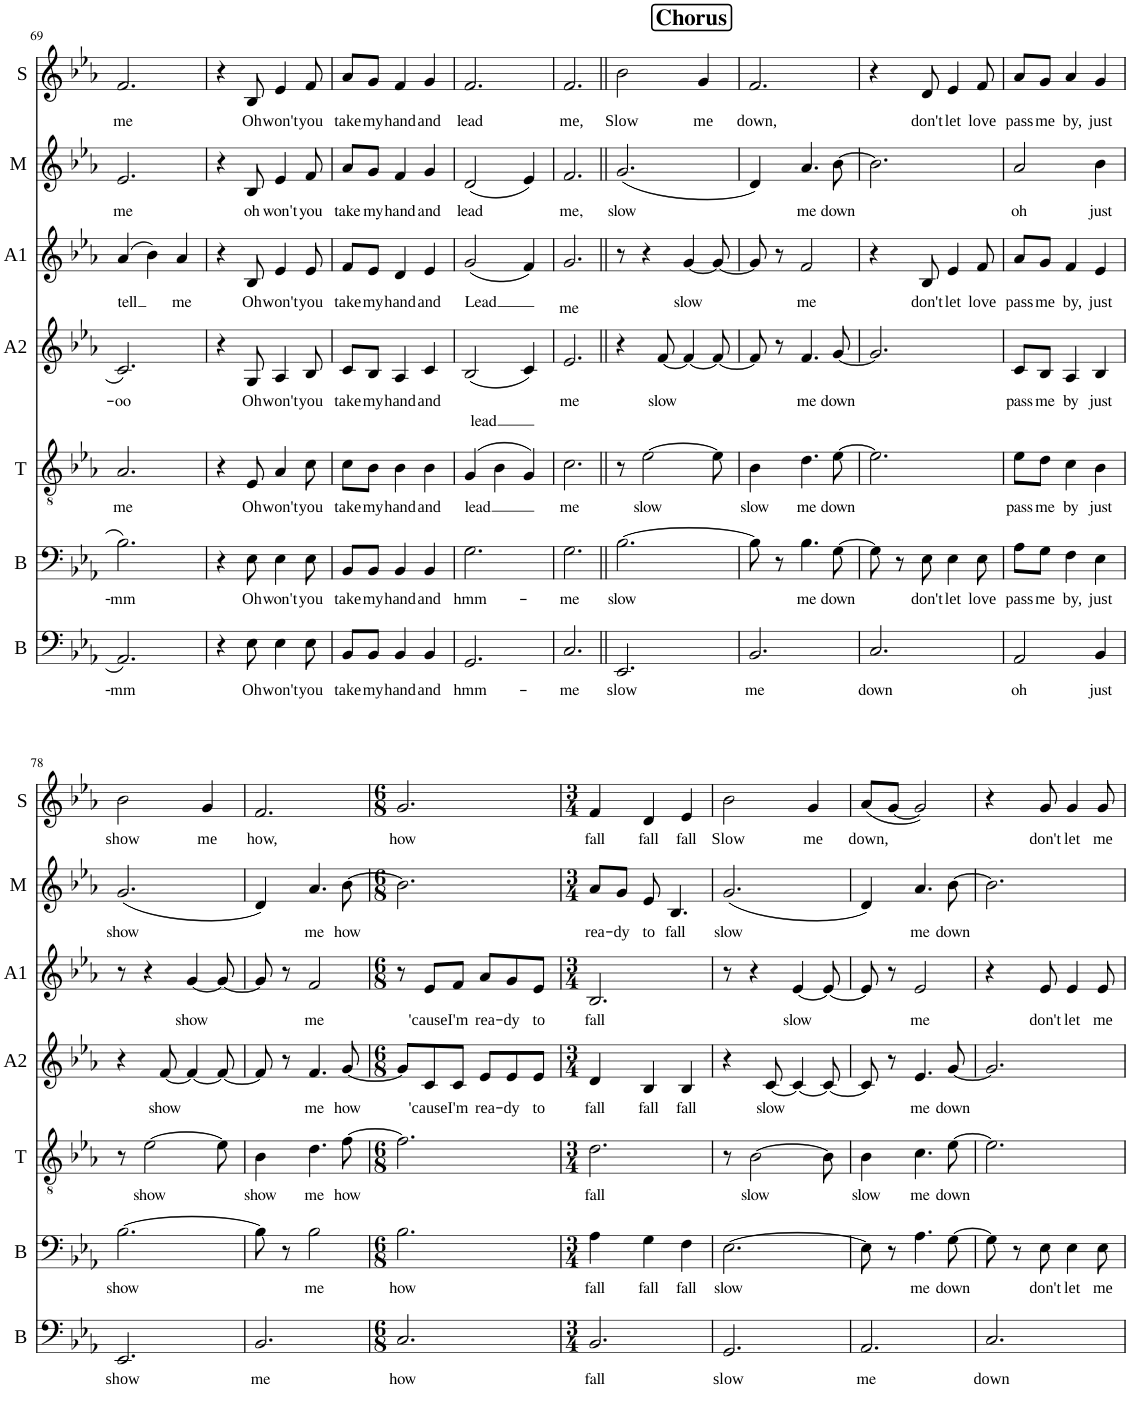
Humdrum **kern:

**kern	**text	**kern	**text	**kern	**text	**kern	**text	**kern	**text	**kern	**text	**kern	**text
*part7	*part7	*part6	*part6	*part5	*part5	*part4	*part4	*part3	*part3	*part2	*part2	*part1	*part1
*staff7	*staff7	*staff6	*staff6	*staff5	*staff5	*staff4	*staff4	*staff3	*staff3	*staff2	*staff2	*staff1	*staff1
*I"Bass	*	*I"Baritone	*	*I"Tenor	*	*I"Alto 2	*	*I"Alto 1	*	*I"Mezzo	*	*I"Soprano	*
*I'B	*	*I'B	*	*I'T	*	*I'A2	*	*I'A1	*	*I'M	*	*I'S	*
!!LO:PB:g=z
*clefF4	*	*clefF4	*	*clefGv2	*	*clefG2	*	*clefG2	*	*clefG2	*	*clefG2	*
*k[b-e-a-]	*	*k[b-e-a-]	*	*k[b-e-a-]	*	*k[b-e-a-]	*	*k[b-e-a-]	*	*k[b-e-a-]	*	*k[b-e-a-]	*
*M3/4	*	*M3/4	*	*M3/4	*	*M3/4	*	*M3/4	*	*M3/4	*	*M3/4	*
=69	=69	=69	=69	=69	=69	=69	=69	=69	=69	=69	=69	=69	=69
!	!LO:LY:b	!	!LO:LY:b	!	!LO:LY:b	!	!LO:LY:b	!	!LO:LY:b	!	!LO:LY:b	!	!LO:LY:b
2.AA-/	-mm	2.B-\	-mm	2.A-/	me	2.c/	-oo	(4a-/	tell	2.e-/	me	2.f/	me
.	.	.	.	.	.	.	.	4b-\)	.	.	.	.	.
!	!	!	!	!	!	!	!	!	!LO:LY:b	!	!	!	!
.	.	.	.	.	.	.	.	4a-/	me	.	.	.	.
=70	=70	=70	=70	=70	=70	=70	=70	=70	=70	=70	=70	=70	=70
4r	.	4r	.	4r	.	4r	.	4r	.	4r	.	4r	.
!	!LO:LY:b	!	!LO:LY:b	!	!LO:LY:b	!	!LO:LY:b	!	!LO:LY:b	!	!LO:LY:b	!	!LO:LY:b
8E-\	Oh	8E-\	Oh	8E-/	Oh	8G/	Oh	8B-/	Oh	8B-/	oh	8B-/	Oh
!	!LO:LY:b	!	!LO:LY:b	!	!LO:LY:b	!	!LO:LY:b	!	!LO:LY:b	!	!LO:LY:b	!	!LO:LY:b
4E-\	won't	4E-\	won't	4A-/	won't	4A-/	won't	4e-/	won't	4e-/	won't	4e-/	won't
!	!LO:LY:b	!	!LO:LY:b	!	!LO:LY:b	!	!LO:LY:b	!	!LO:LY:b	!	!LO:LY:b	!	!LO:LY:b
8E-\	you	8E-\	you	8c\	you	8B-/	you	8e-/	you	8f/	you	8f/	you
=71	=71	=71	=71	=71	=71	=71	=71	=71	=71	=71	=71	=71	=71
!	!LO:LY:b	!	!LO:LY:b	!	!LO:LY:b	!	!LO:LY:b	!	!LO:LY:b	!	!LO:LY:b	!	!LO:LY:b
8BB-/L	take	8BB-/L	take	8c\L	take	8c/L	take	8f/L	take	8a-/L	take	8a-/L	take
!	!LO:LY:b	!	!LO:LY:b	!	!LO:LY:b	!	!LO:LY:b	!	!LO:LY:b	!	!LO:LY:b	!	!LO:LY:b
8BB-/J	my	8BB-/J	my	8B-\J	my	8B-/J	my	8e-/J	my	8g/J	my	8g/J	my
!	!LO:LY:b	!	!LO:LY:b	!	!LO:LY:b	!	!LO:LY:b	!	!LO:LY:b	!	!LO:LY:b	!	!LO:LY:b
4BB-/	hand	4BB-/	hand	4B-\	hand	4A-/	hand	4d/	hand	4f/	hand	4f/	hand
!	!LO:LY:b	!	!LO:LY:b	!	!LO:LY:b	!	!LO:LY:b	!	!LO:LY:b	!	!LO:LY:b	!	!LO:LY:b
4BB-/	and	4BB-/	and	4B-\	and	4c/	and	4e-/	and	4g/	and	4g/	and
=72	=72	=72	=72	=72	=72	=72	=72	=72	=72	=72	=72	=72	=72
!	!LO:LY:b	!	!LO:LY:b	!	!LO:LY:b	!	!LO:LY:b	!	!LO:LY:b	!	!LO:LY:b	!	!LO:LY:b
2.GG/	hmm-	2.G\	hmm-	(4G/	-lead	(2B-/	lead	(2g/	Lead	(2d/	lead	2.f/	lead
.	.	.	.	4B-\	.	.	.	.	.	.	.	.	.
.	.	.	.	4G/)	.	4c/)	.	4f/)	.	4e-/)	.	.	.
=73	=73	=73	=73	=73	=73	=73	=73	=73	=73	=73	=73	=73	=73
!	!LO:LY:b	!	!LO:LY:b	!	!LO:LY:b	!	!LO:LY:b	!	!LO:LY:b	!	!LO:LY:b	!	!LO:LY:b
2.C/	me	2.G\	me	2.c\	me	2.e-/	me	2.g/	me	2.f/	me,	2.f/	me,
!!LO:REH:place=s1:a:B:cj:fs=14:t=Chorus
=74||	=74||	=74||	=74||	=74||	=74||	=74||	=74||	=74||	=74||	=74||	=74||	=74||	=74||
!	!LO:LY:b	!	!LO:LY:b	!	!	!	!	!	!	!	!LO:LY:b	!	!LO:LY:b
2.EE-/	slow	[2.B-\	slow	8r	.	4r	.	8r	.	(2.g/	slow	2b-\	Slow
!	!	!	!	!	!LO:LY:b	!	!	!	!	!	!	!	!
.	.	.	.	[2e-\	slow	.	.	4r	.	.	.	.	.
!	!	!	!	!	!	!	!LO:LY:b	!	!	!	!	!	!
.	.	.	.	.	.	[8f/	slow	.	.	.	.	.	.
!	!	!	!	!	!	!	!	!	!LO:LY:b	!	!	!	!
.	.	.	.	.	.	4f/_	.	[4g/	slow	.	.	.	.
!	!	!	!	!	!	!	!	!	!	!	!	!	!LO:LY:b
.	.	.	.	.	.	.	.	.	.	.	.	4g/	me
.	.	.	.	8e-\]	.	8f/_	.	8g/_	.	.	.	.	.
=75	=75	=75	=75	=75	=75	=75	=75	=75	=75	=75	=75	=75	=75
!	!LO:LY:b	!	!	!	!LO:LY:b	!	!	!	!	!	!	!	!LO:LY:b
2.BB-/	me	8B-\]	.	4B-\	slow	8f/]	.	8g/]	.	4d/)	.	2.f/	down,
.	.	8r	.	.	.	8r	.	8r	.	.	.	.	.
!	!	!	!LO:LY:b	!	!LO:LY:b	!	!LO:LY:b	!	!LO:LY:b	!	!LO:LY:b	!	!
.	.	4.B-\	me	4.d\	me	4.f/	me	2f/	me	4.a-/	me	.	.
!	!	!	!LO:LY:b	!	!LO:LY:b	!	!LO:LY:b	!	!	!	!LO:LY:b	!	!
.	.	[8G\	down	[8e-\	down	[8g/	down	.	.	[8b-\	down	.	.
=76	=76	=76	=76	=76	=76	=76	=76	=76	=76	=76	=76	=76	=76
!	!LO:LY:b	!	!	!	!	!	!	!	!	!	!	!	!
2.C/	down	8G\]	.	2.e-\]	.	2.g/]	.	4r	.	2.b-\]	.	4r	.
.	.	8r	.	.	.	.	.	.	.	.	.	.	.
!	!	!	!LO:LY:b	!	!	!	!	!	!LO:LY:b	!	!	!	!LO:LY:b
.	.	8E-\	don't	.	.	.	.	8B-/	don't	.	.	8d/	don't
!	!	!	!LO:LY:b	!	!	!	!	!	!LO:LY:b	!	!	!	!LO:LY:b
.	.	4E-\	let	.	.	.	.	4e-/	let	.	.	4e-/	let
!	!	!	!LO:LY:b	!	!	!	!	!	!LO:LY:b	!	!	!	!LO:LY:b
.	.	8E-\	love	.	.	.	.	8f/	love	.	.	8f/	love
=77	=77	=77	=77	=77	=77	=77	=77	=77	=77	=77	=77	=77	=77
!	!LO:LY:b	!	!LO:LY:b	!	!LO:LY:b	!	!LO:LY:b	!	!LO:LY:b	!	!LO:LY:b	!	!LO:LY:b
2AA-/	oh	8A-\L	pass	8e-\L	pass	8c/L	pass	8a-/L	pass	2a-/	oh	8a-/L	pass
!	!	!	!LO:LY:b	!	!LO:LY:b	!	!LO:LY:b	!	!LO:LY:b	!	!	!	!LO:LY:b
.	.	8G\J	me	8d\J	me	8B-/J	me	8g/J	me	.	.	8g/J	me
!	!	!	!LO:LY:b	!	!LO:LY:b	!	!LO:LY:b	!	!LO:LY:b	!	!	!	!LO:LY:b
.	.	4F\	by,	4c\	by	4A-/	by	4f/	by,	.	.	4a-/	by,
!	!LO:LY:b	!	!LO:LY:b	!	!LO:LY:b	!	!LO:LY:b	!	!LO:LY:b	!	!LO:LY:b	!	!LO:LY:b
4BB-/	just	4E-\	just	4B-\	just	4B-/	just	4e-/	just	4b-\	just	4g/	just
!!LO:LB:g=z
=78	=78	=78	=78	=78	=78	=78	=78	=78	=78	=78	=78	=78	=78
!	!LO:LY:b	!	!LO:LY:b	!	!	!	!	!	!	!	!LO:LY:b	!	!LO:LY:b
2.EE-/	show	[2.B-\	show	8r	.	4r	.	8r	.	(2.g/	show	2b-\	show
!	!	!	!	!	!LO:LY:b	!	!	!	!	!	!	!	!
.	.	.	.	[2e-\	show	.	.	4r	.	.	.	.	.
!	!	!	!	!	!	!	!LO:LY:b	!	!	!	!	!	!
.	.	.	.	.	.	[8f/	show	.	.	.	.	.	.
!	!	!	!	!	!	!	!	!	!LO:LY:b	!	!	!	!
.	.	.	.	.	.	4f/_	.	[4g/	show	.	.	.	.
!	!	!	!	!	!	!	!	!	!	!	!	!	!LO:LY:b
.	.	.	.	.	.	.	.	.	.	.	.	4g/	me
.	.	.	.	8e-\]	.	8f/_	.	8g/_	.	.	.	.	.
=79	=79	=79	=79	=79	=79	=79	=79	=79	=79	=79	=79	=79	=79
!	!LO:LY:b	!	!	!	!LO:LY:b	!	!	!	!	!	!	!	!LO:LY:b
2.BB-/	me	8B-\]	.	4B-\	show	8f/]	.	8g/]	.	4d/)	.	2.f/	how,
.	.	8r	.	.	.	8r	.	8r	.	.	.	.	.
!	!	!	!LO:LY:b	!	!LO:LY:b	!	!LO:LY:b	!	!LO:LY:b	!	!LO:LY:b	!	!
.	.	2B-\	me	4.d\	me	4.f/	me	2f/	me	4.a-/	me	.	.
!	!	!	!	!	!LO:LY:b	!	!LO:LY:b	!	!	!	!LO:LY:b	!	!
.	.	.	.	[8f\	how	[8g/	how	.	.	[8b-\	how	.	.
=80	=80	=80	=80	=80	=80	=80	=80	=80	=80	=80	=80	=80	=80
*M6/8	*	*M6/8	*	*M6/8	*	*M6/8	*	*M6/8	*	*M6/8	*	*M6/8	*
!	!LO:LY:b	!	!LO:LY:b	!	!	!	!	!	!	!	!	!	!LO:LY:b
2.C/	how	2.B-\	how	2.f\]	.	8g/L]	.	8r	.	2.b-\]	.	2.g/	how
!	!	!	!	!	!	!	!LO:LY:b	!	!LO:LY:b	!	!	!	!
.	.	.	.	.	.	8c/	'cause	8e-/L	'cause	.	.	.	.
!	!	!	!	!	!	!	!LO:LY:b	!	!LO:LY:b	!	!	!	!
.	.	.	.	.	.	8c/J	I'm	8f/J	I'm	.	.	.	.
!	!	!	!	!	!	!	!LO:LY:b	!	!LO:LY:b	!	!	!	!
.	.	.	.	.	.	8e-/L	rea-	8a-/L	rea-	.	.	.	.
!	!	!	!	!	!	!	!LO:LY:b	!	!LO:LY:b	!	!	!	!
.	.	.	.	.	.	8e-/	-dy	8g/	-dy	.	.	.	.
!	!	!	!	!	!	!	!LO:LY:b	!	!LO:LY:b	!	!	!	!
.	.	.	.	.	.	8e-/J	to	8e-/J	to	.	.	.	.
=81	=81	=81	=81	=81	=81	=81	=81	=81	=81	=81	=81	=81	=81
*M3/4	*	*M3/4	*	*M3/4	*	*M3/4	*	*M3/4	*	*M3/4	*	*M3/4	*
!	!LO:LY:b	!	!LO:LY:b	!	!LO:LY:b	!	!LO:LY:b	!	!LO:LY:b	!	!LO:LY:b	!	!LO:LY:b
2.BB-/	fall	4A-\	fall	2.d\	fall	4d/	fall	2.B-/	fall	8a-/L	rea-	4f/	fall
!	!	!	!	!	!	!	!	!	!	!	!LO:LY:b	!	!
.	.	.	.	.	.	.	.	.	.	8g/J	-dy	.	.
!	!	!	!LO:LY:b	!	!	!	!LO:LY:b	!	!	!	!LO:LY:b	!	!LO:LY:b
.	.	4G\	fall	.	.	4B-/	fall	.	.	8e-/	to	4d/	fall
!	!	!	!	!	!	!	!	!	!	!	!LO:LY:b	!	!
.	.	.	.	.	.	.	.	.	.	4.B-/	fall	.	.
!	!	!	!LO:LY:b	!	!	!	!LO:LY:b	!	!	!	!	!	!LO:LY:b
.	.	4F\	fall	.	.	4B-/	fall	.	.	.	.	4e-/	fall
=82	=82	=82	=82	=82	=82	=82	=82	=82	=82	=82	=82	=82	=82
!	!LO:LY:b	!	!LO:LY:b	!	!	!	!	!	!	!	!LO:LY:b	!	!LO:LY:b
2.GG/	slow	[2.E-\	slow	8r	.	4r	.	8r	.	(2.g/	slow	2b-\	Slow
!	!	!	!	!	!LO:LY:b	!	!	!	!	!	!	!	!
.	.	.	.	[2B-\	slow	.	.	4r	.	.	.	.	.
!	!	!	!	!	!	!	!LO:LY:b	!	!	!	!	!	!
.	.	.	.	.	.	[8c/	slow	.	.	.	.	.	.
!	!	!	!	!	!	!	!	!	!LO:LY:b	!	!	!	!
.	.	.	.	.	.	4c/_	.	[4e-/	slow	.	.	.	.
!	!	!	!	!	!	!	!	!	!	!	!	!	!LO:LY:b
.	.	.	.	.	.	.	.	.	.	.	.	4g/	me
.	.	.	.	8B-\]	.	8c/_	.	8e-/_	.	.	.	.	.
=83	=83	=83	=83	=83	=83	=83	=83	=83	=83	=83	=83	=83	=83
!	!LO:LY:b	!	!	!	!LO:LY:b	!	!	!	!	!	!	!	!LO:LY:b
2.AA-/	me	8E-\]	.	4B-\	slow	8c/]	.	8e-/]	.	4d/)	.	(8a-/L	down,
.	.	8r	.	.	.	8r	.	8r	.	.	.	[8g/J	.
!	!	!	!LO:LY:b	!	!LO:LY:b	!	!LO:LY:b	!	!LO:LY:b	!	!LO:LY:b	!	!
.	.	4.A-\	me	4.c\	me	4.e-/	me	2e-/	me	4.a-/	me	2g/])	.
!	!	!	!LO:LY:b	!	!LO:LY:b	!	!LO:LY:b	!	!	!	!LO:LY:b	!	!
.	.	[8G\	down	[8e-\	down	[8g/	down	.	.	[8b-\	down	.	.
=84	=84	=84	=84	=84	=84	=84	=84	=84	=84	=84	=84	=84	=84
!	!LO:LY:b	!	!	!	!	!	!	!	!	!	!	!	!
2.C/	down	8G\]	.	2.e-\]	.	2.g/]	.	4r	.	2.b-\]	.	4r	.
.	.	8r	.	.	.	.	.	.	.	.	.	.	.
!	!	!	!LO:LY:b	!	!	!	!	!	!LO:LY:b	!	!	!	!LO:LY:b
.	.	8E-\	don't	.	.	.	.	8e-/	don't	.	.	8g/	don't
!	!	!	!LO:LY:b	!	!	!	!	!	!LO:LY:b	!	!	!	!LO:LY:b
.	.	4E-\	let	.	.	.	.	4e-/	let	.	.	4g/	let
!	!	!	!LO:LY:b	!	!	!	!	!	!LO:LY:b	!	!	!	!LO:LY:b
.	.	8E-\	me	.	.	.	.	8e-/	me	.	.	8g/	me
=	=	=	=	=	=	=	=	=	=	=	=	=	=
*-	*-	*-	*-	*-	*-	*-	*-	*-	*-	*-	*-	*-	*-
